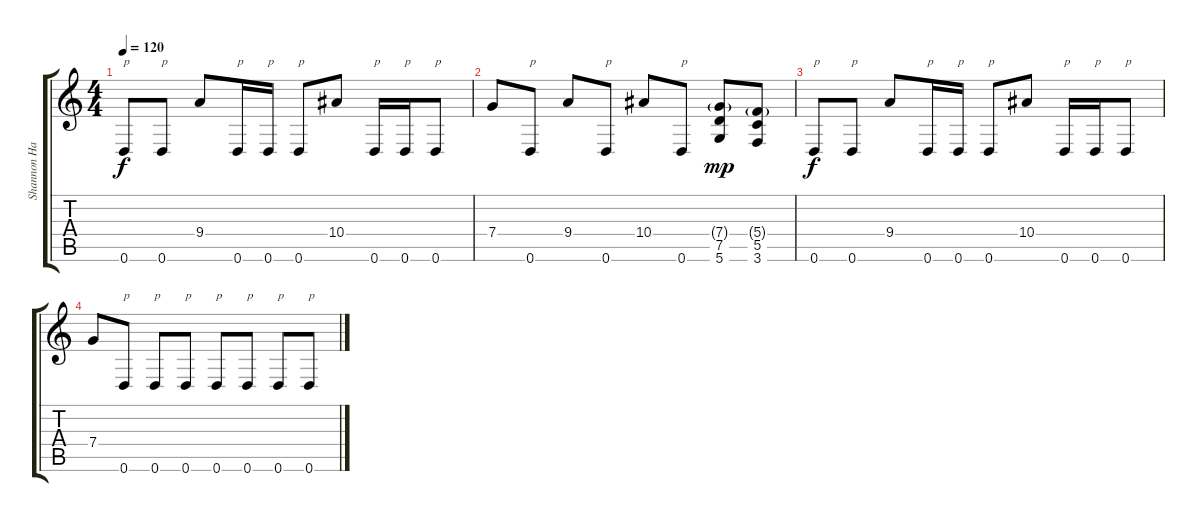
\track ("Shannon Hamm" "Shannon Ha") {instrument distortionguitar}
\staff {score tabs}
\tuning (D4 A3 F3 C3 G2 D2) {hide}
\ts (4 4)
\tempo 120
\clef g2
\ks c
0.6.8{txt "p" dy f} 0.6.8{txt "p"} 9.4.8 0.6.16{txt "p"} 0.6.16{txt "p"} 0.6.8{txt "p"} 10.4.8 0.6.16{txt "p"} 0.6.16{txt "p"} 0.6.8{txt "p"} |
7.4.8 0.6.8{txt "p"} 9.4.8 0.6.8{txt "p"} 10.4.8 0.6.8{txt "p"} (7.4{g} 7.5 5.6).8{dy mp} (5.4{g} 5.5 3.6).8 |
0.6.8{txt "p" dy f} 0.6.8{txt "p"} 9.4.8 0.6.16{txt "p"} 0.6.16{txt "p"} 0.6.8{txt "p"} 10.4.8 0.6.16{txt "p"} 0.6.16{txt "p"} 0.6.8{txt "p"} |
7.4.8 0.6.8{txt "p"} 0.6.8{txt "p"} 0.6.8{txt "p"} 0.6.8{txt "p"} 0.6.8{txt "p"} 0.6.8{txt "p"} 0.6.8{txt "p"}
